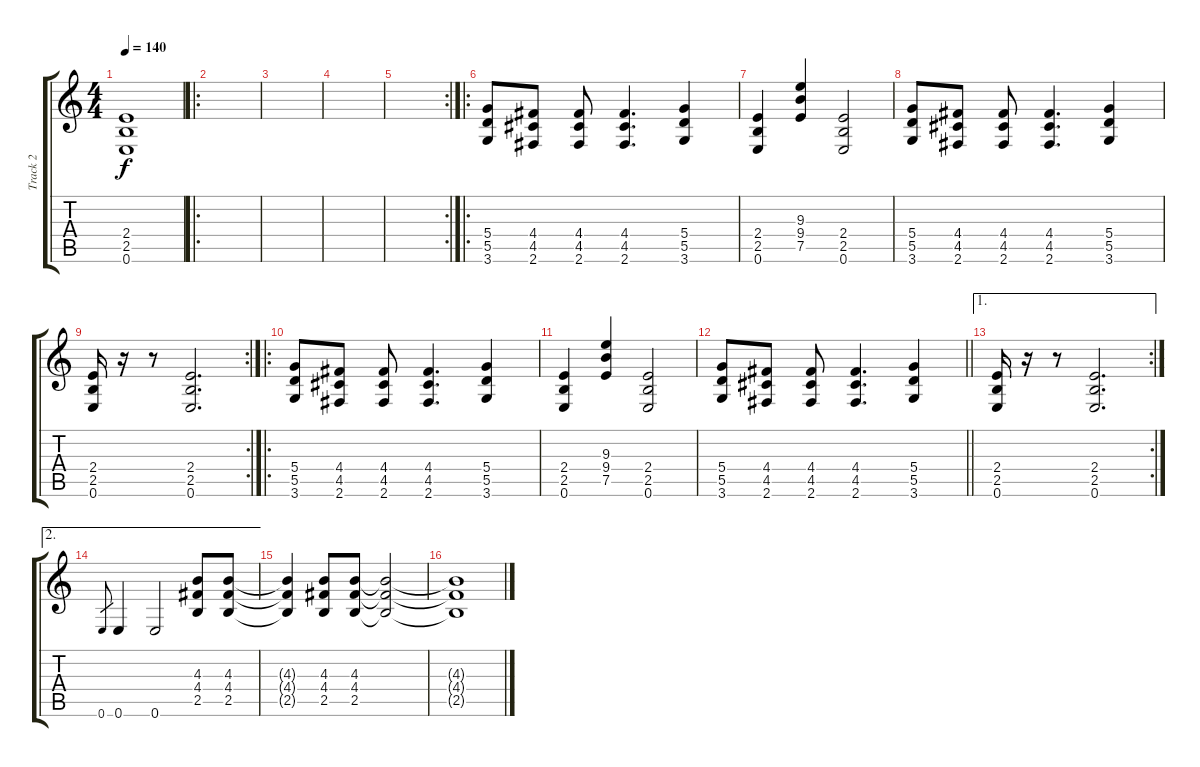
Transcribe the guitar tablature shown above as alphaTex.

\track ("Track 2" "Track 2") {instrument acousticguitarsteel}
\staff {score tabs}
\tuning (E4 B3 G3 D3 A2 E2) {hide}
\ts (4 4)
\tempo 140
\clef g2
\ks c
(2.4{t} 2.5{t} 0.6{t}).1{dy f} |
\ro
|
|
|
\rc 2
|
\ro
(5.4 5.5 3.6).8 (4.4 4.5 2.6).8 (4.4 4.5 2.6).8 (4.4 4.5 2.6).4{d} (5.4 5.5 3.6).4 |
(2.4 2.5 0.6).4 (9.3 9.4 7.5).4 (2.4 2.5 0.6).2 |
(5.4 5.5 3.6).8 (4.4 4.5 2.6).8 (4.4 4.5 2.6).8 (4.4 4.5 2.6).4{d} (5.4 5.5 3.6).4 |
\rc 2
(2.4 2.5 0.6).16 r.16 r.8 (2.4 2.5 0.6).2{d} |
\ro
(5.4 5.5 3.6).8 (4.4 4.5 2.6).8 (4.4 4.5 2.6).8 (4.4 4.5 2.6).4{d} (5.4 5.5 3.6).4 |
(2.4 2.5 0.6).4 (9.3 9.4 7.5).4 (2.4 2.5 0.6).2 |
\barLineRight lightlight
(5.4 5.5 3.6).8 (4.4 4.5 2.6).8 (4.4 4.5 2.6).8 (4.4 4.5 2.6).4{d} (5.4 5.5 3.6).4 |
\ae 1
\rc 2
(2.4 2.5 0.6).16 r.16 r.8 (2.4 2.5 0.6).2{d} |
\ae 2
0.6.8{gr} 0.6.4 0.6.2 (4.3 4.4 2.5).8 (4.3 4.4 2.5).8 |
(4.3{t} 4.4{t} 2.5{t}).4 (4.3 4.4 2.5).8 (4.3 4.4 2.5).8 (4.3{t} 4.4{t} 2.5{t}).2 |
(4.3{t} 4.4{t} 2.5{t}).1
